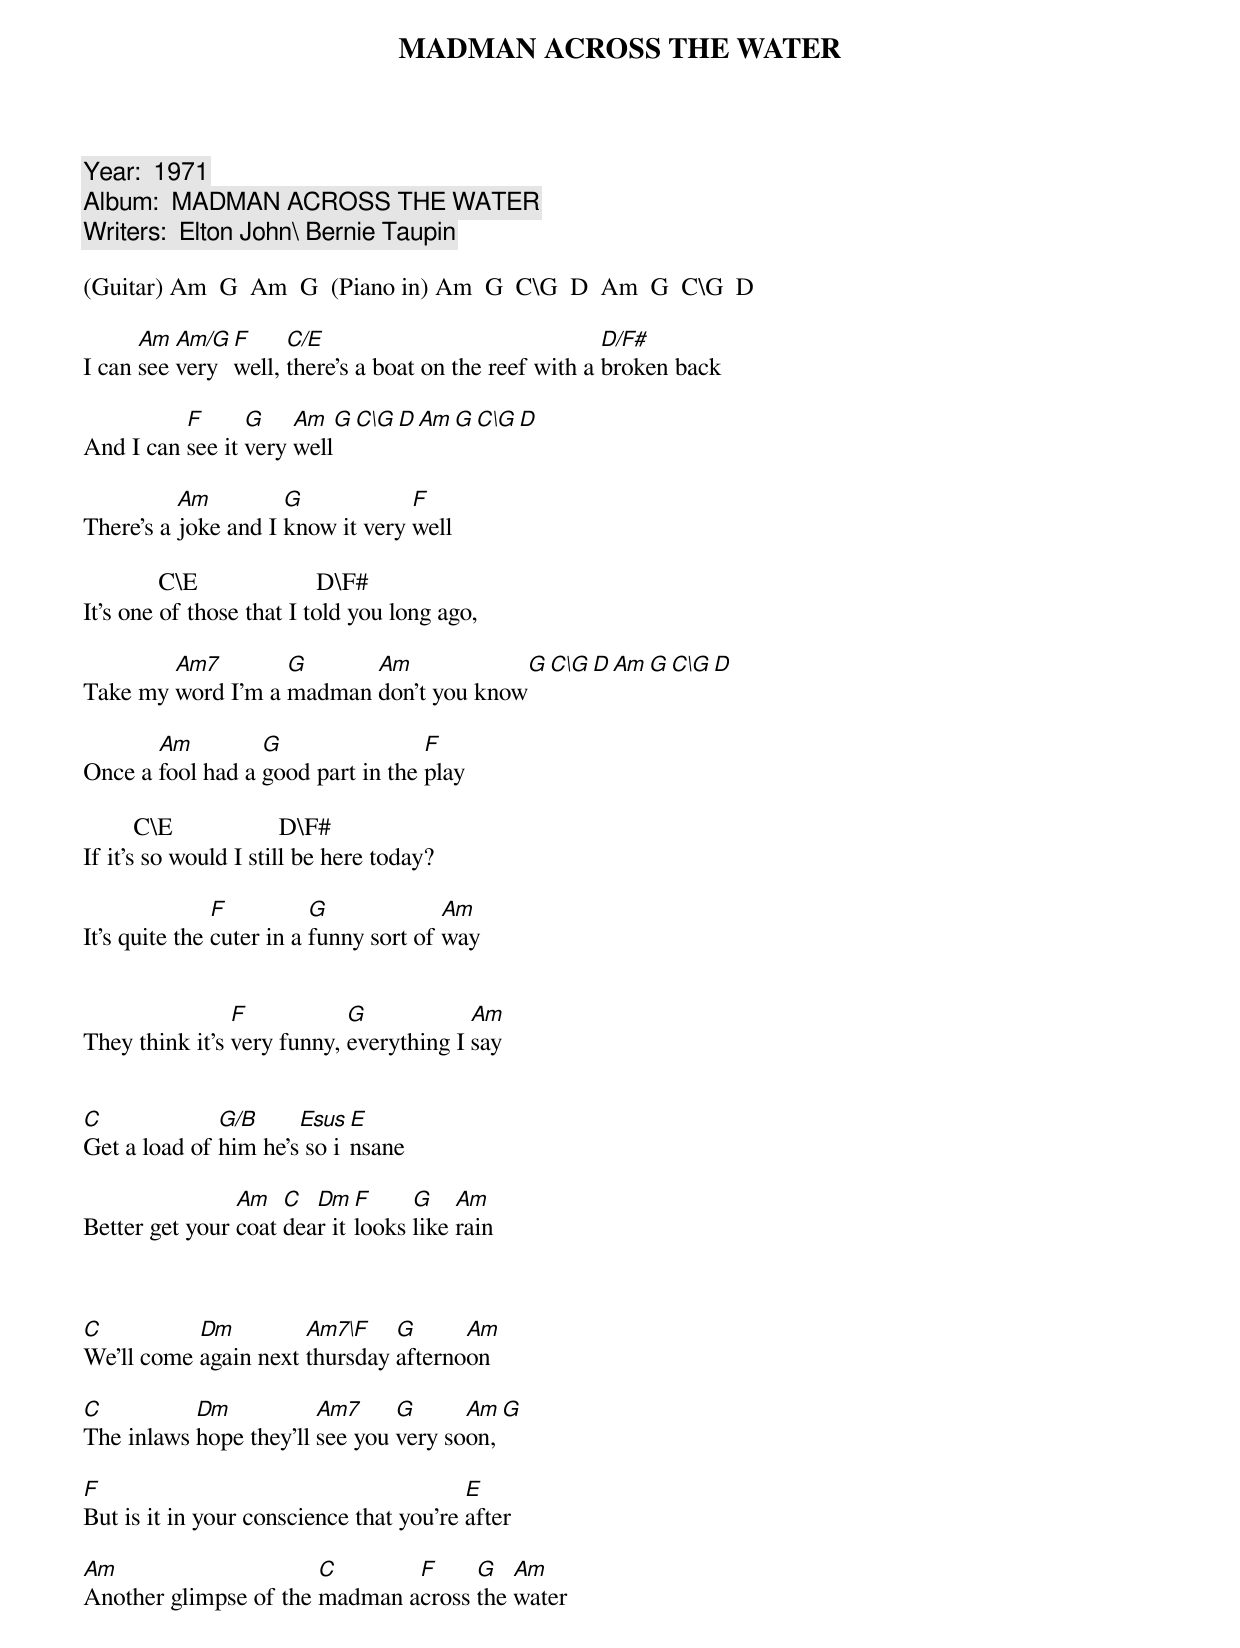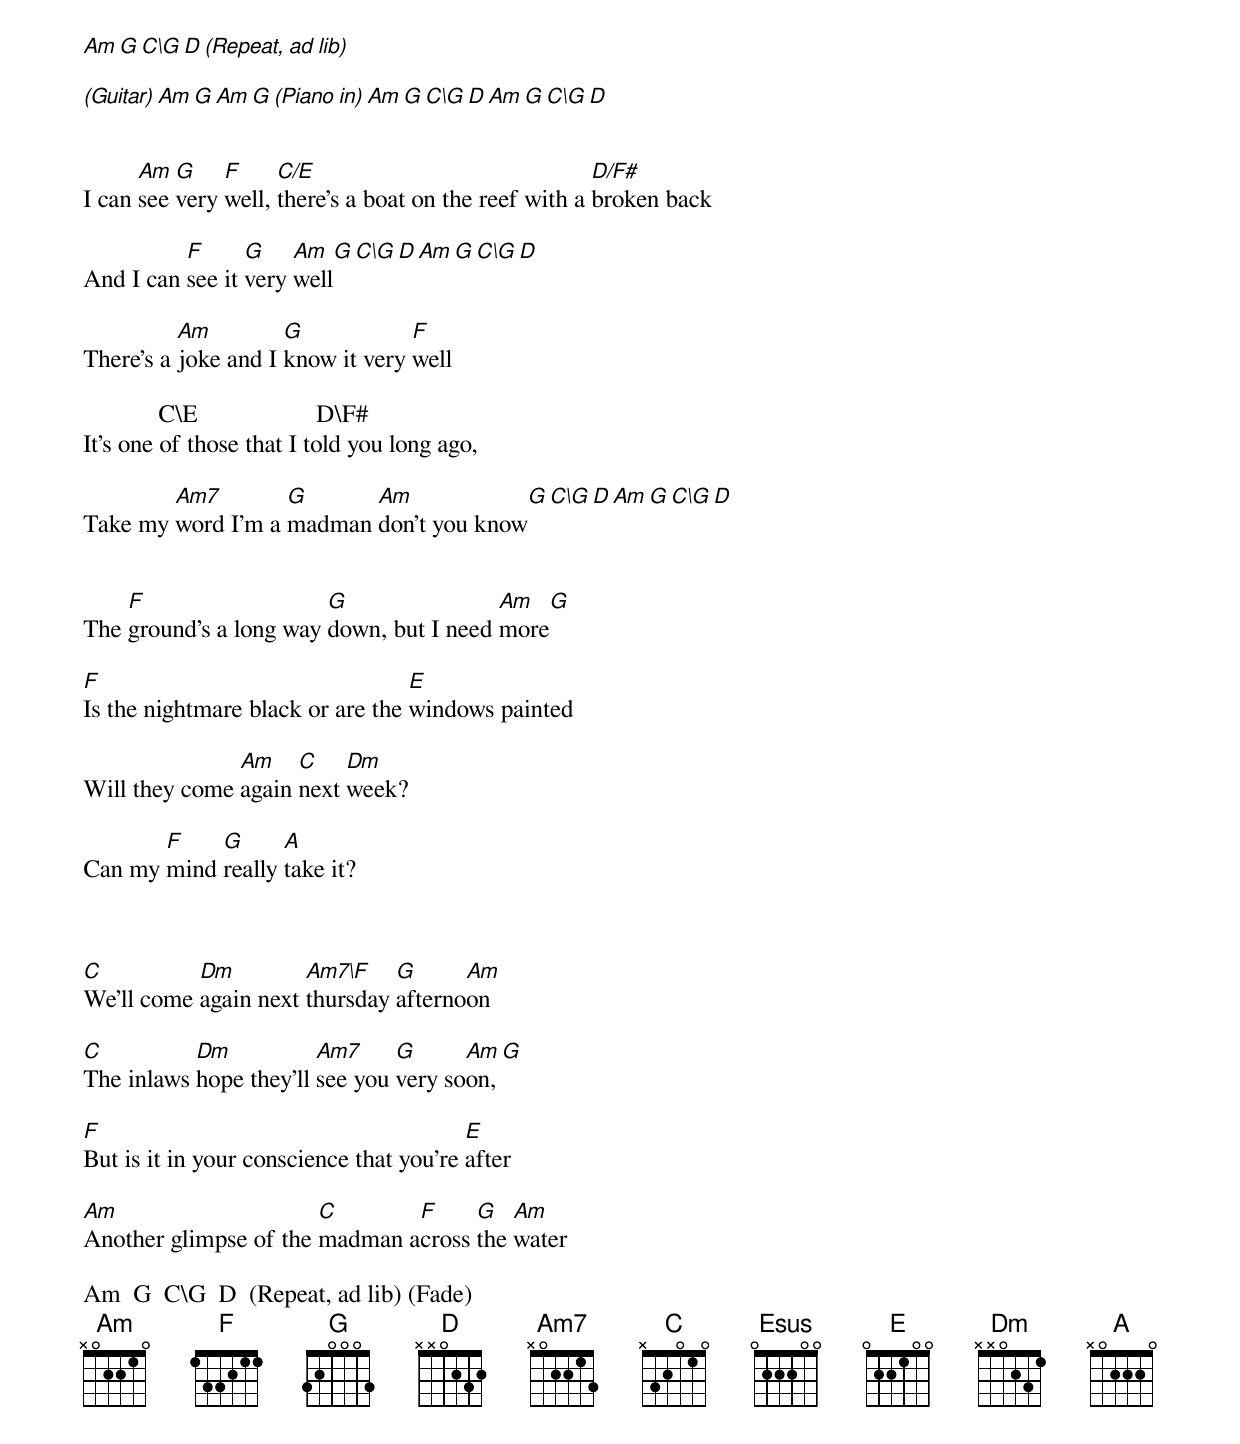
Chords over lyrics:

MADMAN ACROSS THE WATER

Year:  1971
Album:  MADMAN ACROSS THE WATER
Writers:  Elton John\ Bernie Taupin

(Guitar) Am  G  Am  G  (Piano in) Am  G  C\G  D  Am  G  C\G  D

      Am  Am/G F     C/E                               D/F#
I can see very well, there's a boat on the reef with a broken back

          F      G    Am   G  C\G  D  Am  G  C\G  D
And I can see it very well

          Am         G            F
There's a joke and I know it very well

            C\E                   D\F#
It's one of those that I told you long ago,

        Am7        G      Am            G  C\G  D  Am  G  C\G  D
Take my word I'm a madman don't you know

       Am         G                F
Once a fool had a good part in the play

        C\E                 D\F#
If it's so would I still be here today?

               F          G             Am
It's quite the cuter in a funny sort of way


                F           G            Am
They think it's very funny, everything I say


C             G/B     Esus E
Get a load of him he's so insane

                Am   C  Dm   F     G    Am
Better get your coat dear it looks like rain



C          Dm         Am7\F    G      Am
We'll come again next thursday afternoon

C          Dm           Am7     G      Am  G
The inlaws hope they'll see you very soon,

F                                        E
But is it in your conscience that you're after

Am                     C       F     G   Am
Another glimpse of the madman across the water

Am  G  C\G  D  (Repeat, ad lib)

(Guitar) Am  G  Am  G  (Piano in) Am  G  C\G  D  Am  G  C\G  D


      Am  G    F     C/E                               D/F#
I can see very well, there's a boat on the reef with a broken back

          F      G    Am   G  C\G  D  Am  G  C\G  D
And I can see it very well

          Am         G            F
There's a joke and I know it very well

            C\E                   D\F#
It's one of those that I told you long ago,

        Am7        G      Am            G  C\G  D  Am  G  C\G  D
Take my word I'm a madman don't you know


    F                   G                Am     G
The ground's a long way down, but I need more

F                                 E
Is the nightmare black or are the windows painted

               Am    C    Dm
Will they come again next week?

       F    G      A
Can my mind really take it?



C          Dm         Am7\F    G      Am
We'll come again next thursday afternoon

C          Dm           Am7     G      Am  G
The inlaws hope they'll see you very soon,

F                                        E
But is it in your conscience that you're after

Am                     C       F     G   Am
Another glimpse of the madman across the water

Am  G  C\G  D  (Repeat, ad lib) (Fade)
